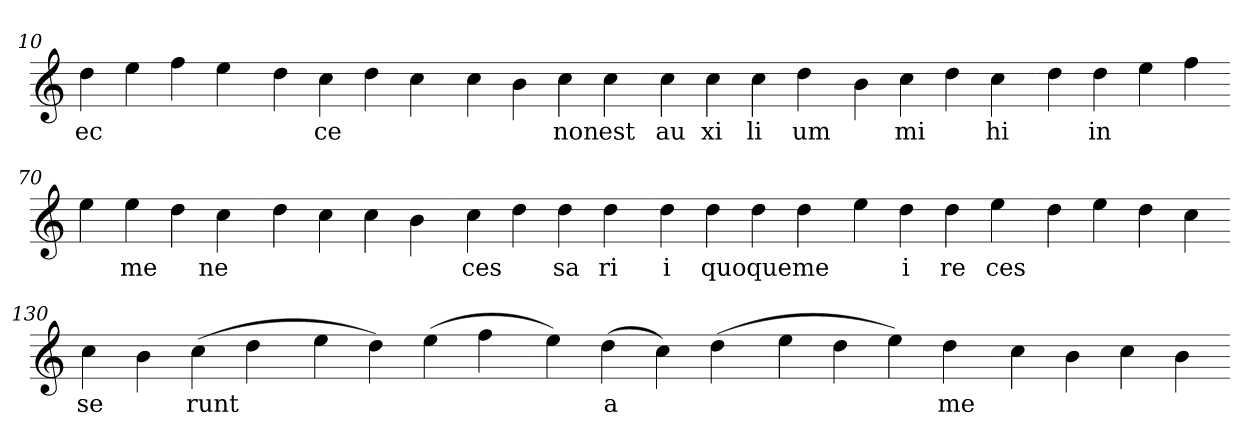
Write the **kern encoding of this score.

**kern	**text
*part1	*part1
*staff1	*staff1
*clefG2	*
=10.	=10.
4dd	ec
4ee	.
4ff	.
4ee	.
=20.-	=20.-
4dd	.
4cc	ce
4dd	.
4cc	.
=30.-	=30.-
4cc	.
4b	.
4cc	non
4cc	est
=40.-	=40.-
4cc	au
4cc	xi
4cc	li
4dd	um
=50.-	=50.-
4b	.
4cc	mi
4dd	.
4cc	hi
=60.-	=60.-
4dd	.
4dd	in
4ee	.
4ff	.
=70.-	=70.-
4ee	.
4ee	me
4dd	.
4cc	ne
=80.-	=80.-
4dd	.
4cc	.
4cc	.
4b	.
=90.-	=90.-
4cc	ces
4dd	.
4dd	sa
4dd	ri
=100.-	=100.-
4dd	i
4dd	quo
4dd	que
4dd	me
=110.-	=110.-
4ee	.
4dd	i
4dd	re
4ee	ces
=120.-	=120.-
4dd	.
4ee	.
4dd	.
4cc	.
=130.-	=130.-
4cc	se
4b	.
(>4cc	runt
4dd	.
=140.-	=140.-
4ee	.
4dd)	.
(>4ee	.
4ff	.
=150.-	=150.-
4ee)	.
(>4dd	a
4cc)	.
(>4dd	.
=160.-	=160.-
4ee	.
4dd	.
4ee)	.
4dd	me
=170.-	=170.-
4cc	.
4b	.
4cc	.
4b	.
=-	=-
*-	*-
